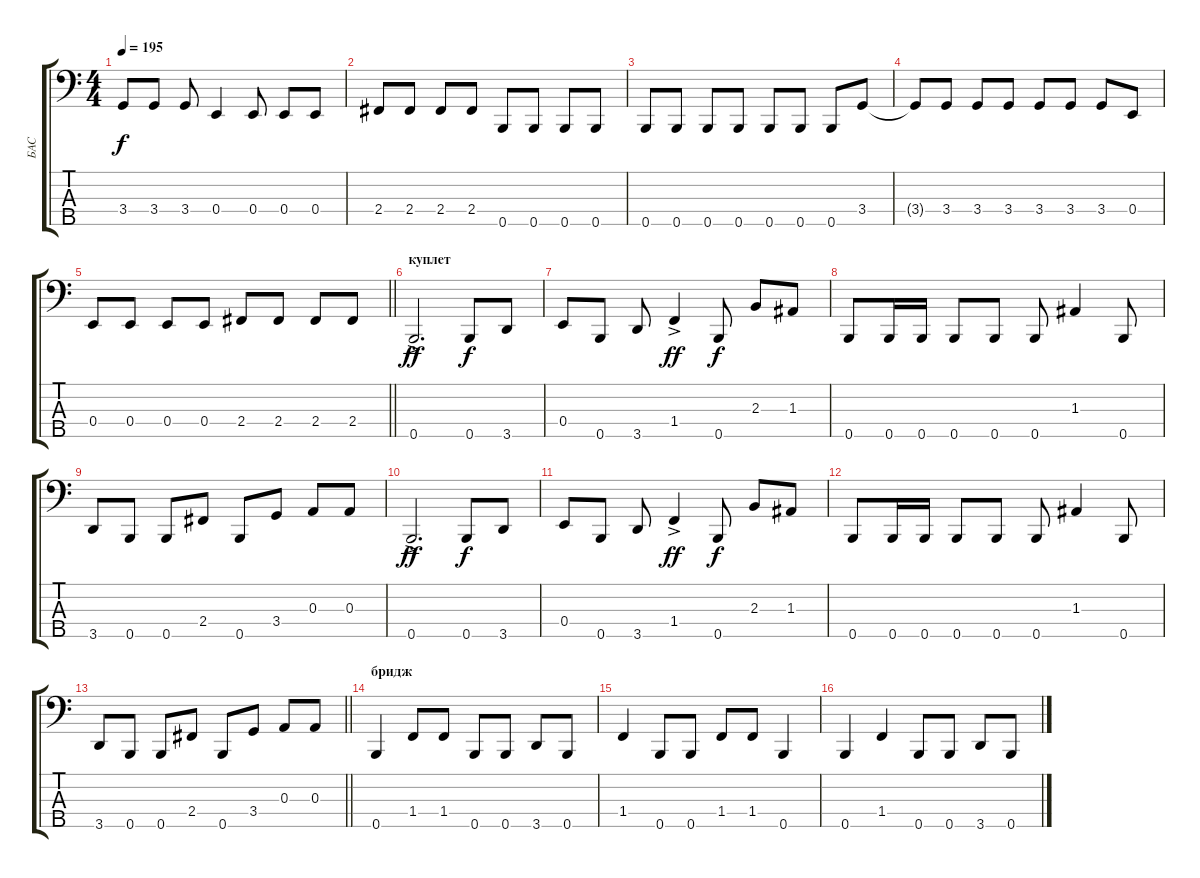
\track ("БАС" "БАС") {instrument electricbasspick}
\staff {score tabs}
\tuning (G2 D2 A1 E1 B0) {hide}
\ts (4 4)
\tempo 195
\clef f4
\ks c
3.4.8{dy f} 3.4.8 3.4.8 0.4.4 0.4.8 0.4.8 0.4.8 |
2.4.8 2.4.8 2.4.8 2.4.8 0.5.8 0.5.8 0.5.8 0.5.8 |
0.5.8 0.5.8 0.5.8 0.5.8 0.5.8 0.5.8 0.5.8 3.4.8 |
3.4{t}.8 3.4.8 3.4.8 3.4.8 3.4.8 3.4.8 3.4.8 0.4.8 |
\barLineRight lightlight
0.4.8 0.4.8 0.4.8 0.4.8 2.4.8 2.4.8 2.4.8 2.4.8 |
\section ("" "куплет ")
0.5{ac}.2{d dy ff} 0.5.8{dy f} 3.5.8 |
0.4.8 0.5.8 3.5.8 1.4{ac}.4{dy ff} 0.5.8{dy f} 2.3.8 1.3.8 |
0.5.8 0.5.16 0.5.16 0.5.8 0.5.8 0.5.8 1.3.4 0.5.8 |
3.5.8 0.5.8 0.5.8 2.4.8 0.5.8 3.4.8 0.3.8 0.3.8 |
0.5{ac}.2{d dy ff} 0.5.8{dy f} 3.5.8 |
0.4.8 0.5.8 3.5.8 1.4{ac}.4{dy ff} 0.5.8{dy f} 2.3.8 1.3.8 |
0.5.8 0.5.16 0.5.16 0.5.8 0.5.8 0.5.8 1.3.4 0.5.8 |
\barLineRight lightlight
3.5.8 0.5.8 0.5.8 2.4.8 0.5.8 3.4.8 0.3.8 0.3.8 |
\section ("" "бридж")
0.5.4 1.4.8 1.4.8 0.5.8 0.5.8 3.5.8 0.5.8 |
1.4.4 0.5.8 0.5.8 1.4.8 1.4.8 0.5.4 |
0.5.4 1.4.4 0.5.8 0.5.8 3.5.8 0.5.8
